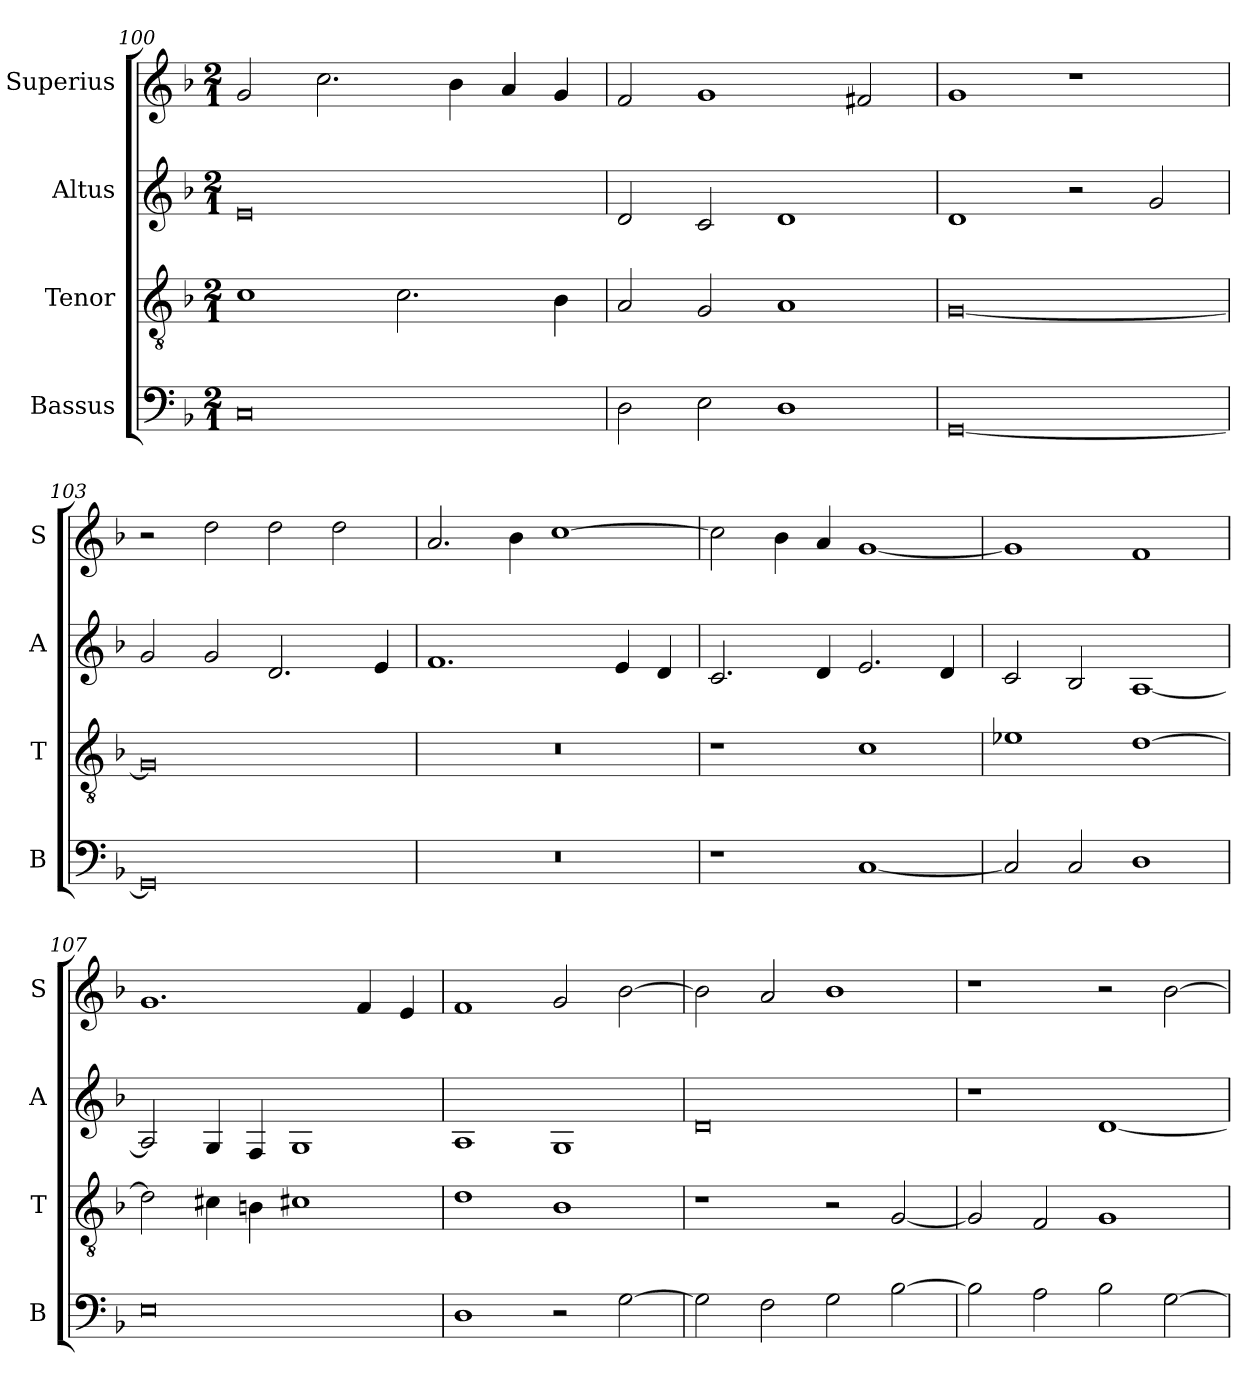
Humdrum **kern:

**kern	**kern	**kern	**kern
*part4	*part3	*part2	*part1
*staff4	*staff3	*staff2	*staff1
*I"Bassus	*I"Tenor	*I"Altus	*I"Superius
*I'B	*I'T	*I'A	*I'S
*clefF4	*clefGv2	*clefG2	*clefG2
*k[b-]	*k[b-]	*k[b-]	*k[b-]
*F:	*F:	*F:	*F:
*M2/1	*M2/1	*M2/1	*M2/1
=100	=100	=100	=100
0C	1c	0e	2g
.	.	.	2.cc
.	2.c	.	.
.	.	.	4b-
.	.	.	4a
.	4B-	.	4g
=101	=101	=101	=101
2D	2A	2d	2f
2E	2G	2c	1g
1D	1A	1d	.
.	.	.	2f#X
=102	=102	=102	=102
[0GG	[0G	1d	1g
.	.	2r	1r
.	.	2g	.
=103	=103	=103	=103
0GG]	0G]	2g	2r
.	.	2g	2dd
.	.	2.d	2dd
.	.	.	2dd
.	.	4e	.
=104	=104	=104	=104
0r	0r	1.f	2.a
.	.	.	4b-
.	.	.	[1cc
.	.	4e	.
.	.	4d	.
=105	=105	=105	=105
1r	1r	2.c	2cc]
.	.	.	4b-
.	.	4d	4a
[1C	1c	2.e	[1g
.	.	4d	.
=106	=106	=106	=106
2C]	1e-X	2c	1g]
2C	.	2B-	.
1D	[1d	[1A	1f
=107	=107	=107	=107
0E	2d]	2A]	1.g
.	4c#X	4G	.
.	4Bn	4F	.
.	1c#X	1G	.
.	.	.	4f
.	.	.	4e
=108	=108	=108	=108
1D	1d	1A	1f
2r	1B-	1G	2g
[2G	.	.	[2b-
=109	=109	=109	=109
2G]	1r	0d	2b-]
2F	.	.	2a
2G	2r	.	1b-
[2B-	[2G	.	.
=110	=110	=110	=110
2B-]	2G]	1r	1r
2A	2F	.	.
2B-	1G	[1d	2r
[2G	.	.	[2b-
=	=	=	=
*-	*-	*-	*-
